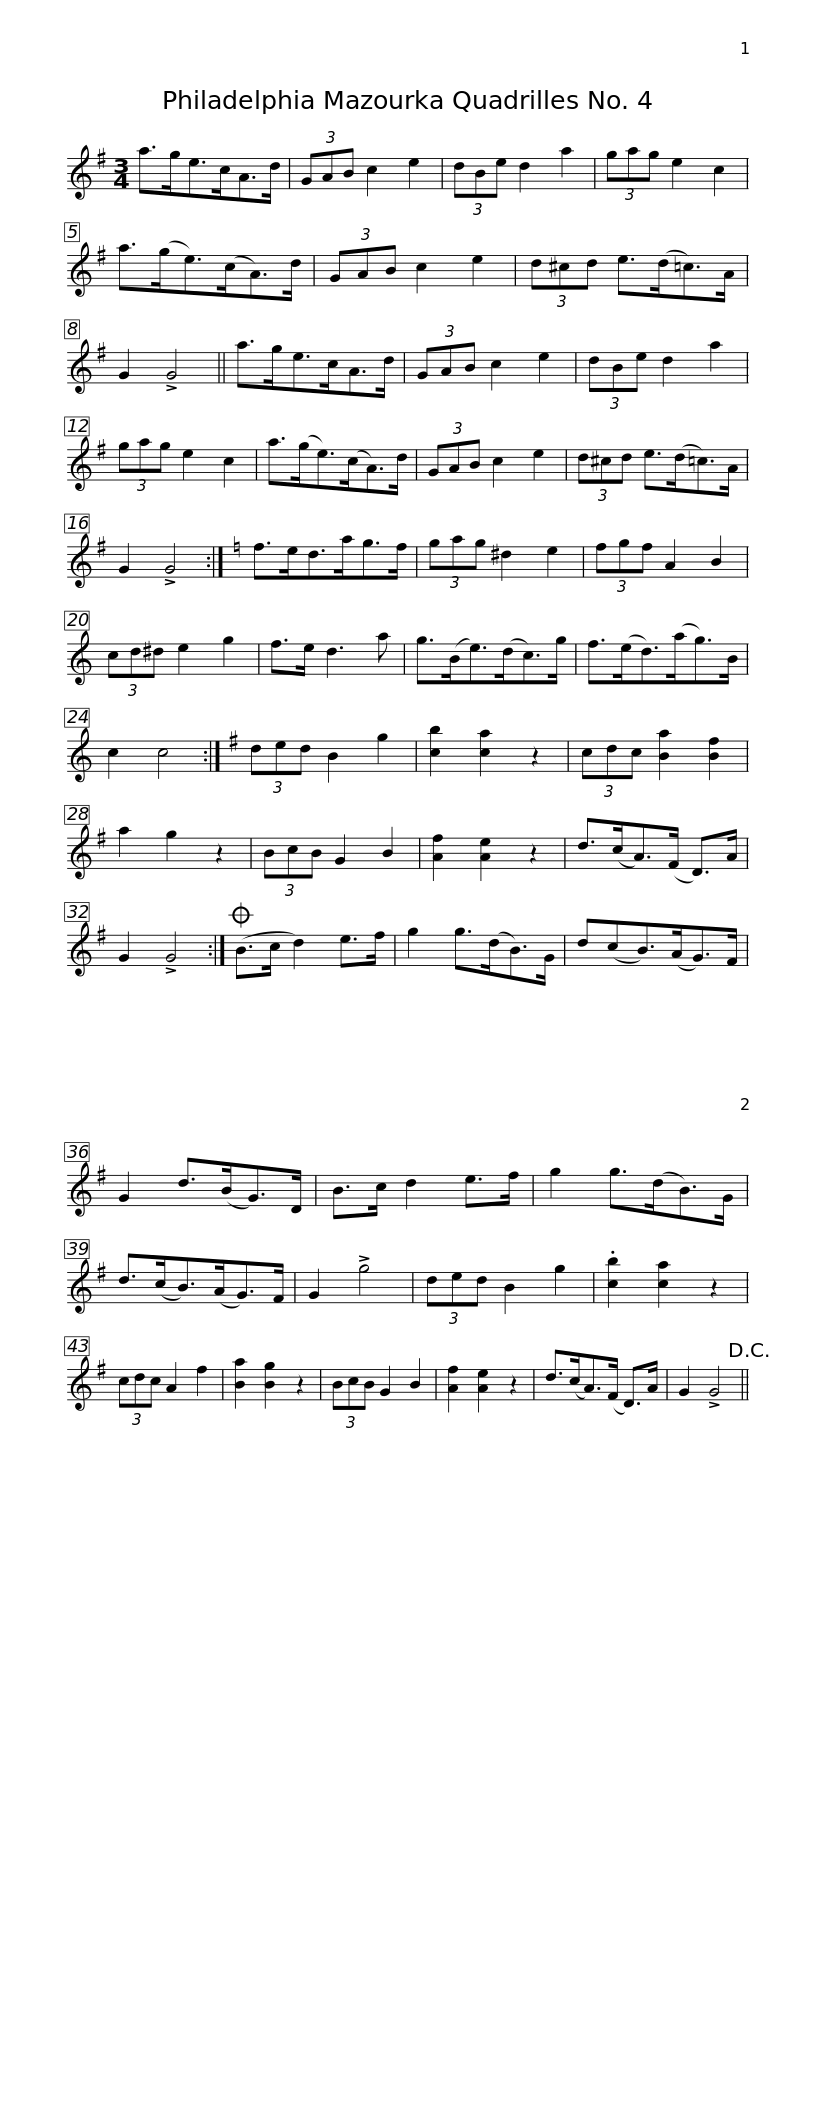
X:1
L:1/8
M:3/4
I:linebreak $
K:G
V:1 treble
V:1
 a>ge>cA>d | (3GAB c2 e2 | (3dBe d2 a2 | (3gag e2 c2 | a>(ge>)(cA>)d | %5
 (3GAB c2 e2 | (3d^cd e>(d=c>)A |$ G2 !>!G4 || a>ge>cA>d | (3GAB c2 e2 | %10
 (3dBe d2 a2 | (3gag e2 c2 | a>(ge>)(cA>)d | (3GAB c2 e2 |$ (3d^cd e>(d=c>)A | %15
 G2 !>!G4 :|[K:C] f>ed>ag>f | (3gag ^d2 e2 | (3fgf A2 B2 | (3cd^d e2 g2 | %20
 f>e d3 a |$ g>(Be>)(dc>)g | f>(ed>)(ag>)B | c2 c4 :|[K:G] (3ded B2 g2 | %25
 [cb]2 [ca]2 z2 | (3cdc [Ba]2 [Bf]2 | a2 g2 z2 | (3BcB G2 B2 | [Af]2 [Ae]2 z2 |$ %30
 d>(cA>)(F D>)A | G2 !>!G4 :|O (B>c d2) e>f | g2 g>(dB>)G | d(cB>)(AG>)F | %35
 G2 d>(BG>)D | B>c d2 e>f |$ g2 g>(dB>)G | d>(cB>)(AG>)F | G2 !>!g4 | %40
 (3ded B2 g2 | .[cb]2 [ca]2 z2 | (3cdc A2 f2 | [Ba]2 [Bg]2 z2 | (3BcB G2 B2 | %45
 [Af]2 [Ae]2 z2 |$ d>(cA>)(F D>)A | G2 !>!G4!D.C.! || %48
